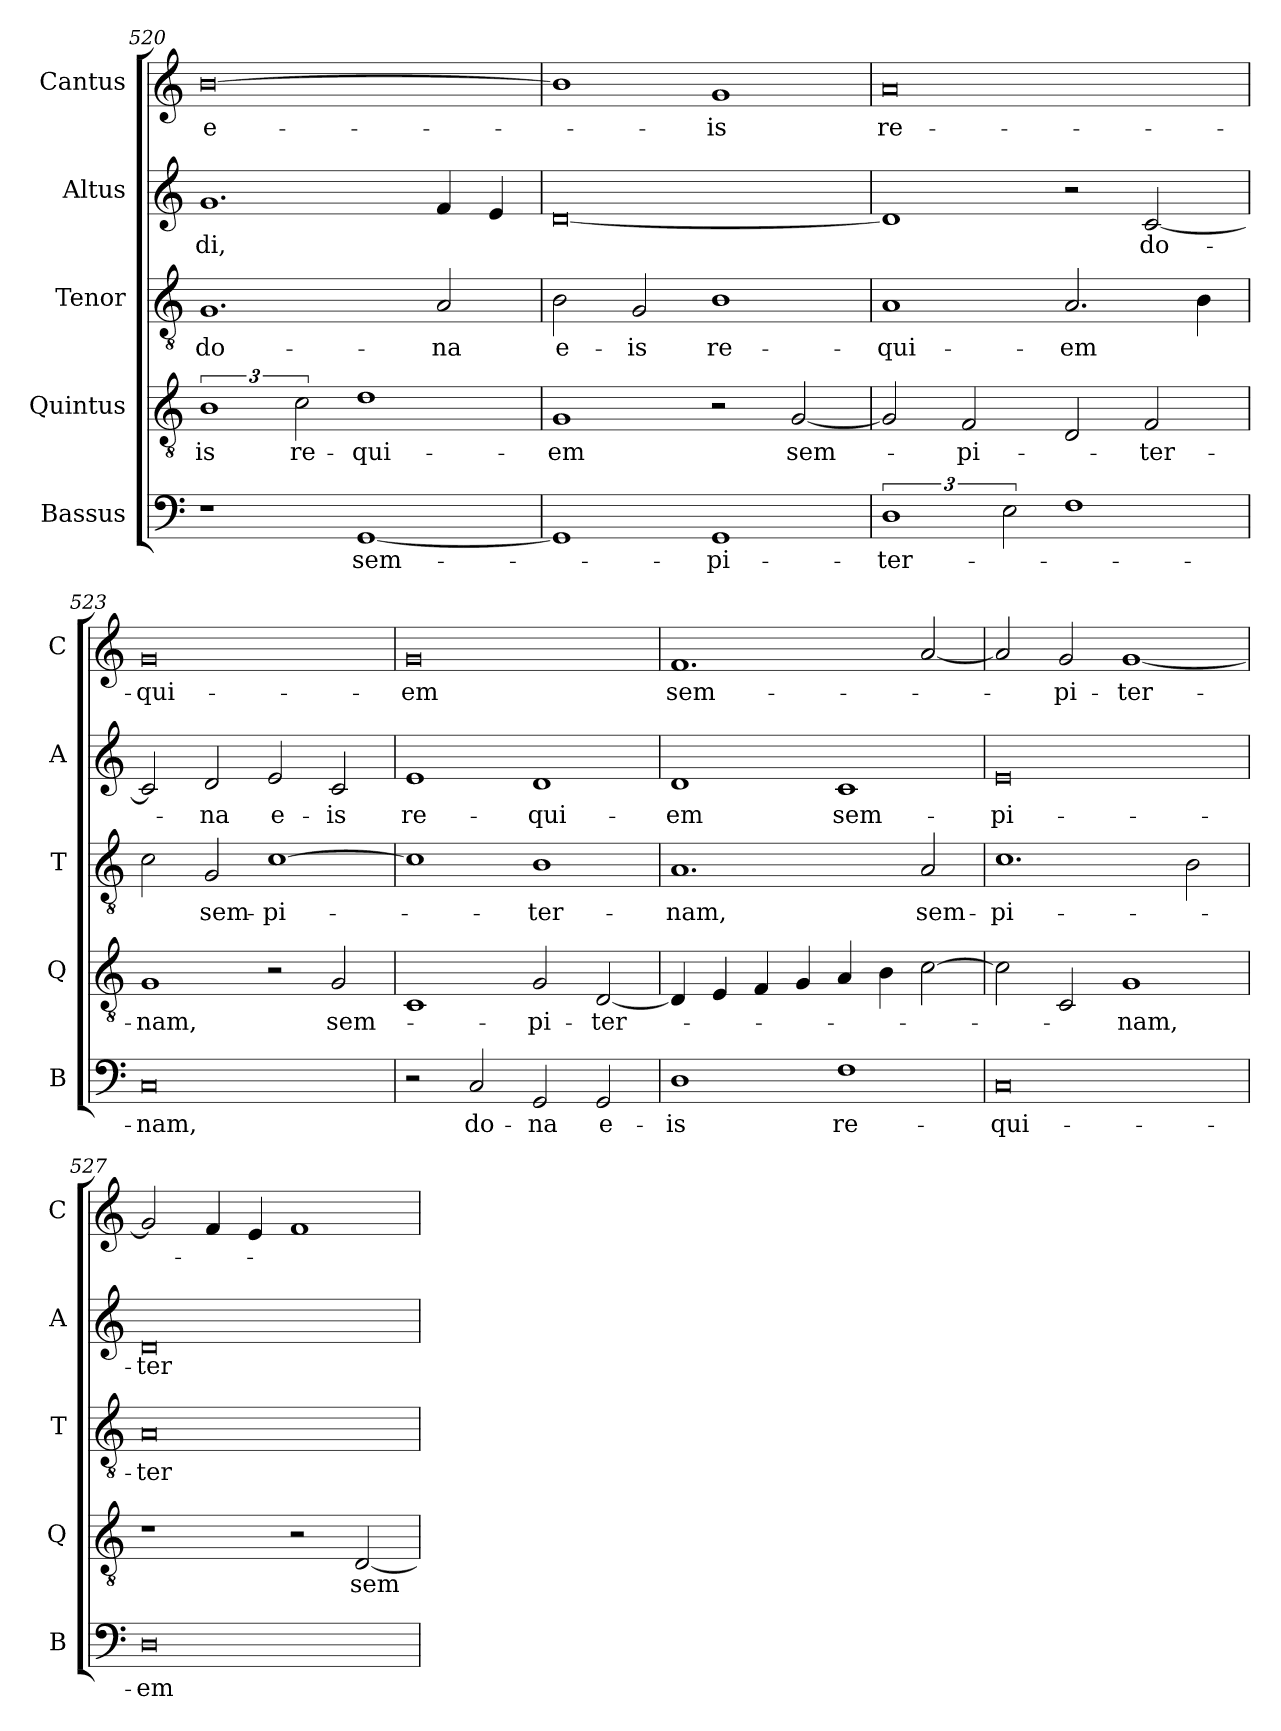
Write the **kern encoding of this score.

**kern	**text	**kern	**text	**kern	**text	**kern	**text	**kern	**text
*part5	*part5	*part4	*part4	*part3	*part3	*part2	*part2	*part1	*part1
*staff5	*staff5	*staff4	*staff4	*staff3	*staff3	*staff2	*staff2	*staff1	*staff1
*I"Bassus	*	*I"Quintus	*	*I"Tenor	*	*I"Altus	*	*I"Cantus	*
*I'B	*	*I'Q	*	*I'T	*	*I'A	*	*I'C	*
!!LO:PB:g=z
*clefF4	*	*clefGv2	*	*clefGv2	*	*clefG2	*	*clefG2	*
*k[]	*	*k[]	*	*k[]	*	*k[]	*	*k[]	*
*C:	*	*C:	*	*C:	*	*C:	*	*C:	*
=520	=520	=520	=520	=520	=520	=520	=520	=520	=520
!	!	!	!LO:LY:b	!	!LO:LY:b	!	!LO:LY:b	!	!LO:LY:b
1r	.	3%2B	-is	1.G	do-	1.g	-di,	[0b	e-
!	!	!	!LO:LY:b	!	!	!	!	!	!
.	.	3c\	re-	.	.	.	.	.	.
!	!LO:LY:b	!	!LO:LY:b	!	!	!	!	!	!
[1GG	sem-	1d	-qui-	.	.	.	.	.	.
!	!	!	!	!	!LO:LY:b	!	!	!	!
.	.	.	.	2A/	-na	4f/	.	.	.
.	.	.	.	.	.	4e/	.	.	.
=521	=521	=521	=521	=521	=521	=521	=521	=521	=521
!	!	!	!LO:LY:b	!	!LO:LY:b	!	!	!	!
1GG]	.	1G	-em	2B\	e-	[0d	.	1b]	.
!	!	!	!	!	!LO:LY:b	!	!	!	!
.	.	.	.	2G/	-is	.	.	.	.
!	!LO:LY:b	!	!	!	!LO:LY:b	!	!	!	!LO:LY:b
1GG	-pi-	2r	.	1B	re-	.	.	1g	-is
!	!	!	!LO:LY:b	!	!	!	!	!	!
.	.	[2G/	sem-	.	.	.	.	.	.
=522	=522	=522	=522	=522	=522	=522	=522	=522	=522
!	!LO:LY:b	!	!	!	!LO:LY:b	!	!	!	!LO:LY:b
3%2D	-ter-	2G/]	.	1A	-qui-	1d]	.	0a	re-
!	!	!	!LO:LY:b	!	!	!	!	!	!
.	.	2F/	-pi-	.	.	.	.	.	.
3E\	.	.	.	.	.	.	.	.	.
!	!	!	!	!	!LO:LY:b	!	!	!	!
1F	.	2D/	.	2.A/	-em	2r	.	.	.
!	!	!	!LO:LY:b	!	!	!	!LO:LY:b	!	!
.	.	2F/	-ter-	.	.	[2c/	do-	.	.
.	.	.	.	4B\	.	.	.	.	.
=523	=523	=523	=523	=523	=523	=523	=523	=523	=523
!	!LO:LY:b	!	!LO:LY:b	!	!	!	!	!	!LO:LY:b
0C	-nam,	1G	-nam,	2c\	.	2c/]	.	0g	-qui-
!	!	!	!	!	!LO:LY:b	!	!LO:LY:b	!	!
.	.	.	.	2G/	sem-	2d/	-na	.	.
!	!	!	!	!	!LO:LY:b	!	!LO:LY:b	!	!
.	.	2r	.	[1c	-pi-	2e/	e-	.	.
!	!	!	!LO:LY:b	!	!	!	!LO:LY:b	!	!
.	.	2G/	sem-	.	.	2c/	-is	.	.
=524	=524	=524	=524	=524	=524	=524	=524	=524	=524
!	!	!	!	!	!	!	!LO:LY:b	!	!LO:LY:b
2r	.	1C	.	1c]	.	1e	re-	0g	-em
!	!LO:LY:b	!	!	!	!	!	!	!	!
2C/	do-	.	.	.	.	.	.	.	.
!	!LO:LY:b	!	!LO:LY:b	!	!LO:LY:b	!	!LO:LY:b	!	!
2GG/	-na	2G/	-pi-	1B	-ter-	1d	-qui-	.	.
!	!LO:LY:b	!	!LO:LY:b	!	!	!	!	!	!
2GG/	e-	[2D/	-ter-	.	.	.	.	.	.
=525	=525	=525	=525	=525	=525	=525	=525	=525	=525
!	!LO:LY:b	!	!	!	!LO:LY:b	!	!LO:LY:b	!	!LO:LY:b
1D	-is	4D/]	.	1.A	-nam,	1d	-em	1.f	sem-
.	.	4E/	.	.	.	.	.	.	.
.	.	4F/	.	.	.	.	.	.	.
.	.	4G/	.	.	.	.	.	.	.
!	!LO:LY:b	!	!	!	!	!	!LO:LY:b	!	!
1F	re-	4A/	.	.	.	1c	sem-	.	.
.	.	4B\	.	.	.	.	.	.	.
!	!	!	!	!	!LO:LY:b	!	!	!	!
.	.	[2c\	.	2A/	sem-	.	.	[2a/	.
!!LO:LB:g=z
=526	=526	=526	=526	=526	=526	=526	=526	=526	=526
!	!LO:LY:b	!	!	!	!LO:LY:b	!	!LO:LY:b	!	!
0C	-qui-	2c\]	.	1.c	-pi-	0e	-pi-	2a/]	.
!	!	!	!	!	!	!	!	!	!LO:LY:b
.	.	2C/	.	.	.	.	.	2g/	-pi-
!	!	!	!LO:LY:b	!	!	!	!	!	!LO:LY:b
.	.	1G	-nam,	.	.	.	.	[1g	-ter-
.	.	.	.	2B\	.	.	.	.	.
=527	=527	=527	=527	=527	=527	=527	=527	=527	=527
!	!LO:LY:b	!	!	!	!LO:LY:b	!	!LO:LY:b	!	!
0D	-em	1r	.	0A	-ter-	0d	-ter-	2g/]	.
.	.	.	.	.	.	.	.	4f/	.
.	.	.	.	.	.	.	.	4e/	.
.	.	2r	.	.	.	.	.	1f	.
!	!	!	!LO:LY:b	!	!	!	!	!	!
.	.	[2D/	sem-	.	.	.	.	.	.
=	=	=	=	=	=	=	=	=	=
*-	*-	*-	*-	*-	*-	*-	*-	*-	*-
